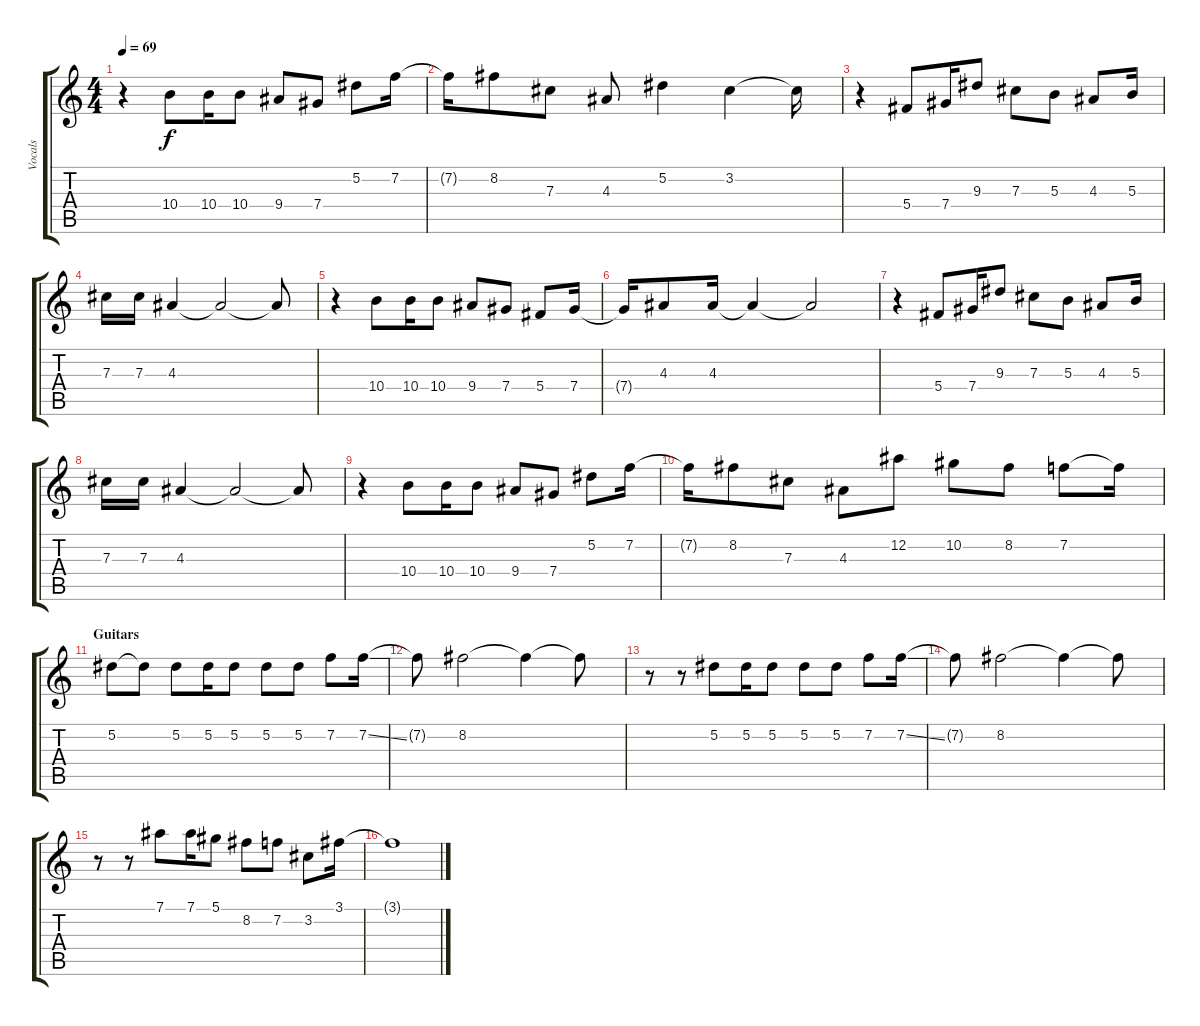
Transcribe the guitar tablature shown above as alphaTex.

\track ("Vocals" "Vocals") {instrument overdrivenguitar}
\staff {score tabs}
\tuning (Eb4 Bb3 Gb3 Db3 Ab2 Eb2) {hide}
\ts (4 4)
\tempo 69
\clef g2
\ks c
r.4{dy f} 10.4.8 10.4.16 10.4.8 9.4.8 7.4.8 5.2.8 7.2.16 |
7.2{t}.16 8.2.8 7.3.8 4.3.8 5.2.4 3.2.4 3.2{t}.16 |
r.4 5.4.8 7.4.16 9.3.8 7.3.8 5.3.8 4.3.8 5.3.16 |
7.3.16 7.3.16 4.3.4 4.3{t}.2 4.3{t}.8 |
r.4 10.4.8 10.4.16 10.4.8 9.4.8 7.4.8 5.4.8 7.4.16 |
7.4{t}.16 4.3.8 4.3.16 4.3{t}.4 4.3{t}.2 |
r.4 5.4.8 7.4.16 9.3.8 7.3.8 5.3.8 4.3.8 5.3.16 |
7.3.16 7.3.16 4.3.4 4.3{t}.2 4.3{t}.8 |
r.4 10.4.8 10.4.16 10.4.8 9.4.8 7.4.8 5.2.8 7.2.16 |
7.2{t}.16 8.2.8 7.3.8 4.3.8 12.2.8 10.2.8 8.2.8 7.2.8 7.2{t}.16 |
\section ("" "Guitars")
5.2.8 5.2{t}.8 5.2.8 5.2.16 5.2.8 5.2.8 5.2.8 7.2.8 7.2{ss}.16 |
7.2{t}.8 8.2.2 8.2{t}.4 8.2{t}.8 |
r.8 r.8 5.2.8 5.2.16 5.2.8 5.2.8 5.2.8 7.2.8 7.2{ss}.16 |
7.2{t}.8 8.2.2 8.2{t}.4 8.2{t}.8 |
r.8 r.8 7.1.8 7.1.16 5.1.8 8.2.8 7.2.8 3.2.8 3.1.16 |
3.1{t}.1
